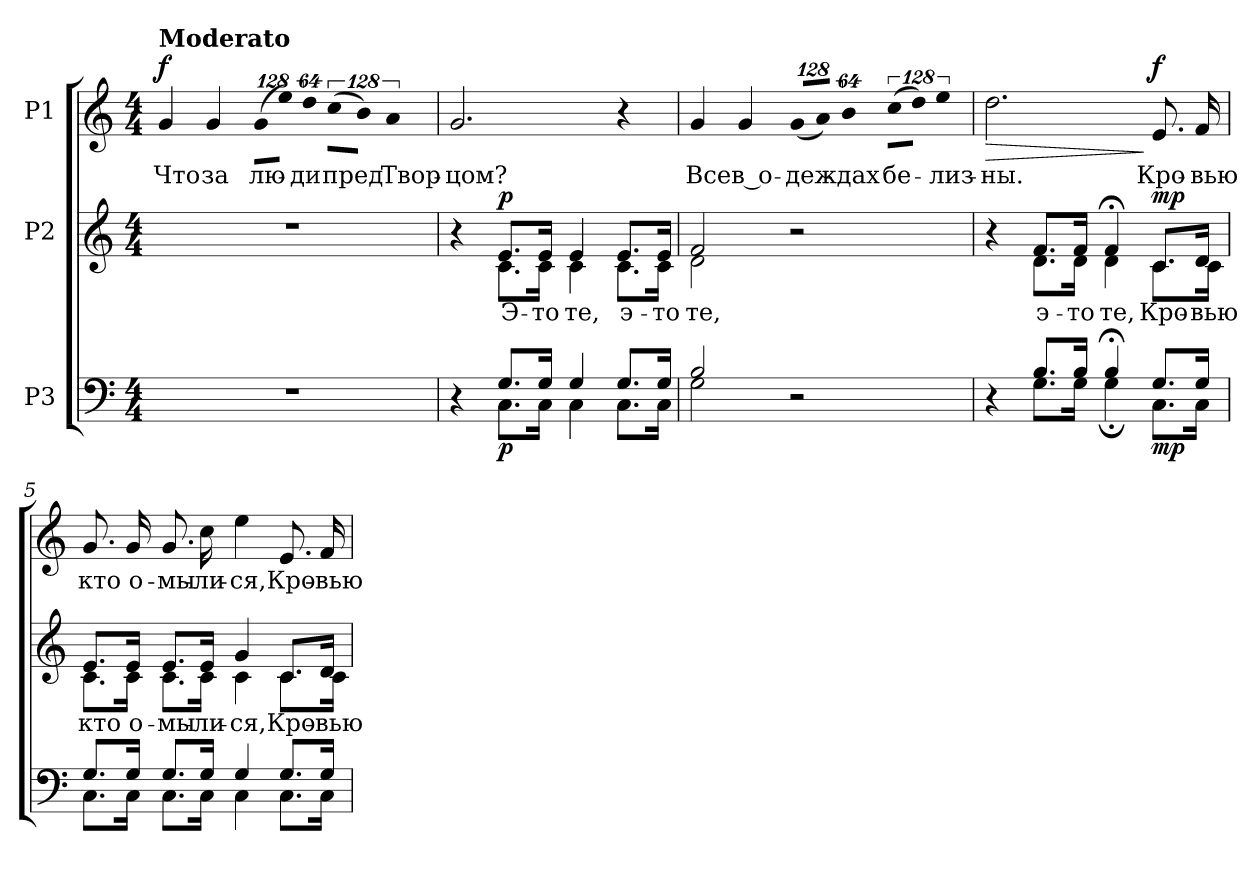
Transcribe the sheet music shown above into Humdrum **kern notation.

**kern	**dynam	**kern	**text	**dynam	**kern	**text	**dynam
*part3	*part3	*part2	*part2	*part2	*part1	*part1	*part1
*staff3	*staff3	*staff2	*staff2	*staff2	*staff1	*staff1	*staff1
*I"P3	*	*I"P2	*	*	*I"P1	*	*
!!LO:PB:g=z
*clefF4	*	*clefG2	*	*	*clefG2	*	*
*k[]	*	*k[]	*	*	*k[]	*	*
*C:	*	*C:	*	*	*C:	*	*
*M4/4	*	*M4/4	*	*	*M4/4	*	*
*MM100	*	*MM100	*	*	*MM100	*	*
=1	=1	=1	=1	=1	=1	=1	=1
!	!	!	!	!	!LO:TX:a:B:t=Moderato	!	!
!	!	!	!	!	!	!LO:LY:b:color=#000000	!
1r	.	1r	.	.	4gi/	Что	f
!	!	!	!	!	!	!LO:LY:b:color=#000000	!
.	.	.	.	.	4gi/	за	.
!	!	!	!	!	!LO:N:vis=8	!	!
!	!	!	!	!	!	!LO:LY:b:color=#000000	!
.	.	.	.	.	(1024%85gi\L	лю-	.
!	!	!	!	!	!LO:N:vis=8	!	!
.	.	.	.	.	1024%85eei\J)	.	.
!	!	!	!	!	!LO:N:vis=8	!	!
!	!	!	!	!	!	!LO:LY:b:color=#000000	!
.	.	.	.	.	512%43ddi\	-ди	.
!	!	!	!	!	!LO:N:vis=8	!	!
!	!	!	!	!	!	!LO:LY:b:color=#000000	!
.	.	.	.	.	(1024%85cci\L	пред	.
!	!	!	!	!	!LO:N:vis=8	!	!
.	.	.	.	.	1024%85bi\J)	.	.
!	!	!	!	!	!LO:N:vis=8	!	!
!	!	!	!	!	!	!LO:LY:b:color=#000000	!
.	.	.	.	.	512%43ai/	Твор-	.
=2	=2	=2	=2	=2	=2	=2	=2
*^	*	*^	*	*	*	*	*
!	!	!	!	!	!	!	!	!LO:LY:b:color=#000000	!
4r	4ryy	.	4r	4ryy	.	.	2.gi/	-цом?	.
!	!	!	!	!	!LO:LY:b:color=#000000	!	!	!	!
8.Gi/L	8.Ci\L	p	8.ei/L	8.ci\L	Э-	p	.	.	.
!	!	!	!	!	!LO:LY:b:color=#000000	!	!	!	!
16Gi/Jk	16Ci\Jk	.	16ei/Jk	16ci\Jk	-то	.	.	.	.
!	!	!	!	!	!LO:LY:b:color=#000000	!	!	!	!
4Gi/	4Ci\	.	4ei/	4ci\	те,	.	.	.	.
!	!	!	!	!	!LO:LY:b:color=#000000	!	!	!	!
8.Gi/L	8.Ci\L	.	8.ei/L	8.ci\L	э-	.	4r	.	.
!	!	!	!	!	!LO:LY:b:color=#000000	!	!	!	!
16Gi/Jk	16Ci\Jk	.	16ei/Jk	16ci\Jk	-то	.	.	.	.
=3	=3	=3	=3	=3	=3	=3	=3	=3	=3
!	!	!	!	!	!LO:LY:b:color=#000000	!	!	!	!
!	!	!	!	!	!	!	!	!LO:LY:b:color=#000000	!
2Bi/	2Gi\	.	2fi/	2di\	те,	.	4gi/	Все	.
!	!	!	!	!	!	!	!	!LO:LY:b:color=#000000	!
.	.	.	.	.	.	.	4gi/	в о-	.
!	!	!	!	!	!	!	!LO:N:vis=8	!	!
!	!	!	!	!	!	!	!	!LO:LY:b:color=#000000	!
2r	2ryy	.	2r	2ryy	.	.	(1024%85gi/L	-деж-	.
!	!	!	!	!	!	!	!LO:N:vis=8	!	!
.	.	.	.	.	.	.	1024%85ai/J)	.	.
!	!	!	!	!	!	!	!LO:N:vis=8	!	!
!	!	!	!	!	!	!	!	!LO:LY:b:color=#000000	!
.	.	.	.	.	.	.	512%43bi\	-дах	.
!	!	!	!	!	!	!	!LO:N:vis=8	!	!
!	!	!	!	!	!	!	!	!LO:LY:b:color=#000000	!
.	.	.	.	.	.	.	(1024%85cci\L	бе-	.
!	!	!	!	!	!	!	!LO:N:vis=8	!	!
.	.	.	.	.	.	.	1024%85ddi\J)	.	.
!	!	!	!	!	!	!	!LO:N:vis=8	!	!
!	!	!	!	!	!	!	!	!LO:LY:b:color=#000000	!
.	.	.	.	.	.	.	512%43eei\	-лиз-	.
=4	=4	=4	=4	=4	=4	=4	=4	=4	=4
!	!	!	!	!	!	!	!	!LO:LY:b:color=#000000	!LO:HP:b
4r	4ryy	.	4r	4ryy	.	.	2.ddi\	-ны.	>
!	!	!	!	!	!LO:LY:b:color=#000000	!	!	!	!
8.Bi/L	8.Gi\L	.	8.fi/L	8.di\L	э-	.	.	.	.
!	!	!	!	!	!LO:LY:b:color=#000000	!	!	!	!
16Bi/Jk	16Gi\Jk	.	16fi/Jk	16di\Jk	-то	.	.	.	.
!	!	!	!	!	!LO:LY:b:color=#000000	!	!	!	!
4B;i/	4G;i\	.	4f;i/	4di\	те,	.	.	.	.
!	!	!	!	!	!LO:LY:b:color=#000000	!	!	!	!
!	!	!	!	!	!	!	!	!LO:LY:b:color=#000000	!
8.Gi/L	8.Ci\L	mp	8.ci/L	8.ci\L	Кро-	mp	8.ei/	Кро-	] f
!	!	!	!	!	!LO:LY:b:color=#000000	!	!	!	!
!	!	!	!	!	!	!	!	!LO:LY:b:color=#000000	!
16Gi/Jk	16Ci\Jk	.	16di/Jk	16ci\Jk	-вью	.	16fi/	-вью	.
!!LO:LB:g=z
=5	=5	=5	=5	=5	=5	=5	=5	=5	=5
!	!	!	!	!	!LO:LY:b:color=#000000	!	!	!	!
!	!	!	!	!	!	!	!	!LO:LY:b:color=#000000	!
8.Gi/L	8.Ci\L	.	8.ei/L	8.ci\L	кто	.	8.gi/	кто	.
!	!	!	!	!	!LO:LY:b:color=#000000	!	!	!	!
!	!	!	!	!	!	!	!	!LO:LY:b:color=#000000	!
16Gi/Jk	16Ci\Jk	.	16ei/Jk	16ci\Jk	о-	.	16gi/	о-	.
!	!	!	!	!	!LO:LY:b:color=#000000	!	!	!	!
!	!	!	!	!	!	!	!	!LO:LY:b:color=#000000	!
8.Gi/L	8.Ci\L	.	8.ei/L	8.ci\L	-мы-	.	8.gi/	-мы-	.
!	!	!	!	!	!LO:LY:b:color=#000000	!	!	!	!
!	!	!	!	!	!	!	!	!LO:LY:b:color=#000000	!
16Gi/Jk	16Ci\Jk	.	16ei/Jk	16ci\Jk	-ли-	.	16cci\	-ли-	.
!	!	!	!	!	!LO:LY:b:color=#000000	!	!	!	!
!	!	!	!	!	!	!	!	!LO:LY:b:color=#000000	!
4Gi/	4Ci\	.	4gi/	4ci\	-ся,	.	4eei\	-ся,	.
!	!	!	!	!	!LO:LY:b:color=#000000	!	!	!	!
!	!	!	!	!	!	!	!	!LO:LY:b:color=#000000	!
8.Gi/L	8.Ci\L	.	8.ci/L	8.ci\L	Кро-	.	8.ei/	Кро-	.
!	!	!	!	!	!LO:LY:b:color=#000000	!	!	!	!
!	!	!	!	!	!	!	!	!LO:LY:b:color=#000000	!
16Gi/Jk	16Ci\Jk	.	16di/Jk	16ci\Jk	-вью	.	16fi/	-вью	.
*v	*v	*	*	*	*	*	*	*	*
*	*	*v	*v	*	*	*	*	*
=	=	=	=	=	=	=	=
*-	*-	*-	*-	*-	*-	*-	*-
